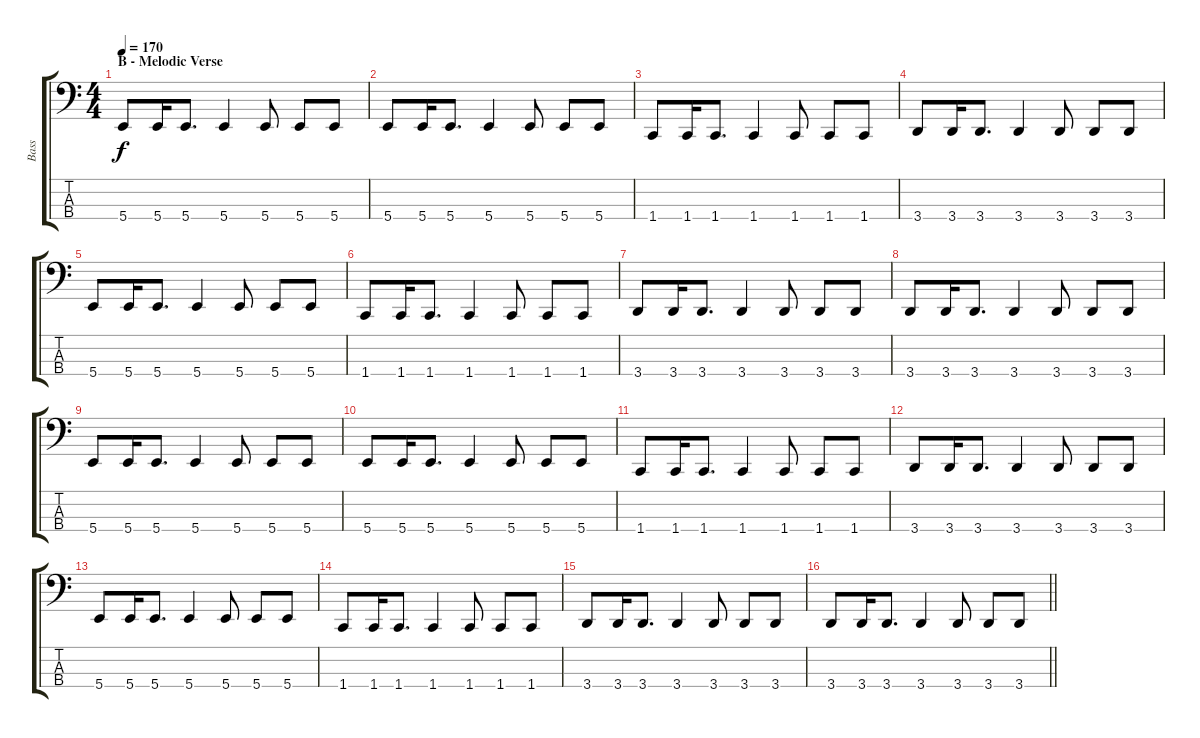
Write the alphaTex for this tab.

\track ("Bass" "Bass") {instrument electricbassfinger}
\staff {score tabs}
\tuning (E2 B1 Gb1 B0) {hide}
\ts (4 4)
\section ("" "B - Melodic Verse")
\tempo 170
\clef f4
\ks c
5.4.8{dy f} 5.4.16 5.4.8{d} 5.4.4 5.4.8 5.4.8 5.4.8 |
5.4.8 5.4.16 5.4.8{d} 5.4.4 5.4.8 5.4.8 5.4.8 |
1.4.8 1.4.16 1.4.8{d} 1.4.4 1.4.8 1.4.8 1.4.8 |
3.4.8 3.4.16 3.4.8{d} 3.4.4 3.4.8 3.4.8 3.4.8 |
5.4.8 5.4.16 5.4.8{d} 5.4.4 5.4.8 5.4.8 5.4.8 |
1.4.8 1.4.16 1.4.8{d} 1.4.4 1.4.8 1.4.8 1.4.8 |
3.4.8 3.4.16 3.4.8{d} 3.4.4 3.4.8 3.4.8 3.4.8 |
3.4.8 3.4.16 3.4.8{d} 3.4.4 3.4.8 3.4.8 3.4.8 |
5.4.8 5.4.16 5.4.8{d} 5.4.4 5.4.8 5.4.8 5.4.8 |
5.4.8 5.4.16 5.4.8{d} 5.4.4 5.4.8 5.4.8 5.4.8 |
1.4.8 1.4.16 1.4.8{d} 1.4.4 1.4.8 1.4.8 1.4.8 |
3.4.8 3.4.16 3.4.8{d} 3.4.4 3.4.8 3.4.8 3.4.8 |
5.4.8 5.4.16 5.4.8{d} 5.4.4 5.4.8 5.4.8 5.4.8 |
1.4.8 1.4.16 1.4.8{d} 1.4.4 1.4.8 1.4.8 1.4.8 |
3.4.8 3.4.16 3.4.8{d} 3.4.4 3.4.8 3.4.8 3.4.8 |
\barLineRight lightlight
3.4.8 3.4.16 3.4.8{d} 3.4.4 3.4.8 3.4.8 3.4.8
